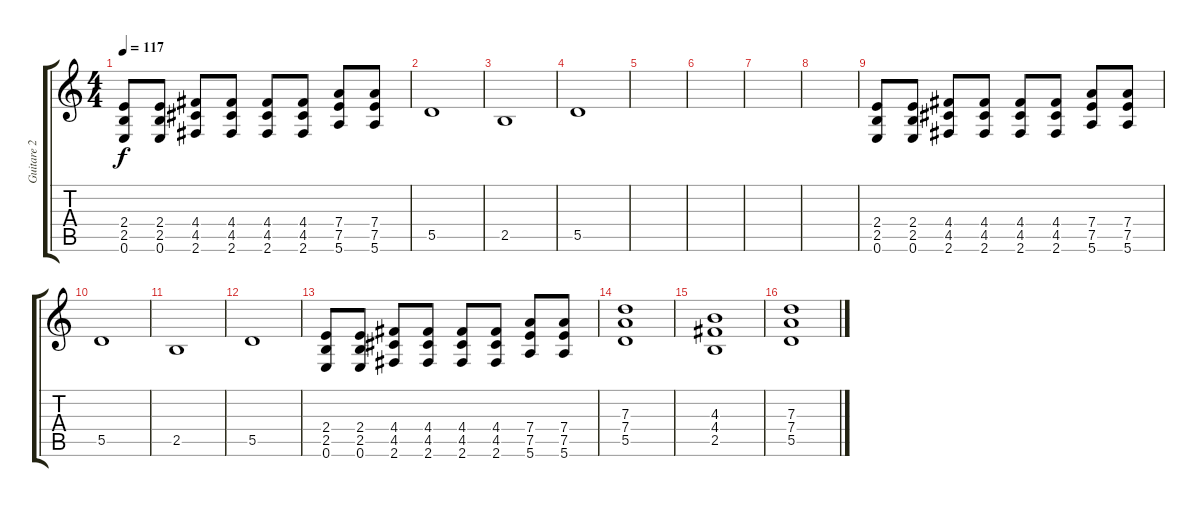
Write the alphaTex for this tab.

\track ("Guitare 2 (Violoncelle)" "Guitare 2 ") {instrument electricguitarclean}
\staff {score tabs}
\tuning (E4 B3 G3 D3 A2 E2) {hide}
\ts (4 4)
\tempo 117
\clef g2
\ks c
(2.4 2.5 0.6).8{dy f instrument electricguitarmuted} (2.4 2.5 0.6).8 (4.4 4.5 2.6).8 (4.4 4.5 2.6).8 (4.4 4.5 2.6).8 (4.4 4.5 2.6).8 (7.4 7.5 5.6).8 (7.4 7.5 5.6).8 |
5.5.1{instrument overdrivenguitar} |
2.5.1 |
5.5.1 |
|
|
|
|
(2.4 2.5 0.6).8{instrument electricguitarmuted} (2.4 2.5 0.6).8 (4.4 4.5 2.6).8 (4.4 4.5 2.6).8 (4.4 4.5 2.6).8 (4.4 4.5 2.6).8 (7.4 7.5 5.6).8 (7.4 7.5 5.6).8 |
5.5.1{instrument overdrivenguitar} |
2.5.1 |
5.5.1 |
(2.4 2.5 0.6).8{instrument electricguitarmuted} (2.4 2.5 0.6).8 (4.4 4.5 2.6).8 (4.4 4.5 2.6).8 (4.4 4.5 2.6).8 (4.4 4.5 2.6).8 (7.4 7.5 5.6).8 (7.4 7.5 5.6).8 |
(7.3 7.4 5.5).1 |
(4.3 4.4 2.5).1 |
(7.3 7.4 5.5).1
